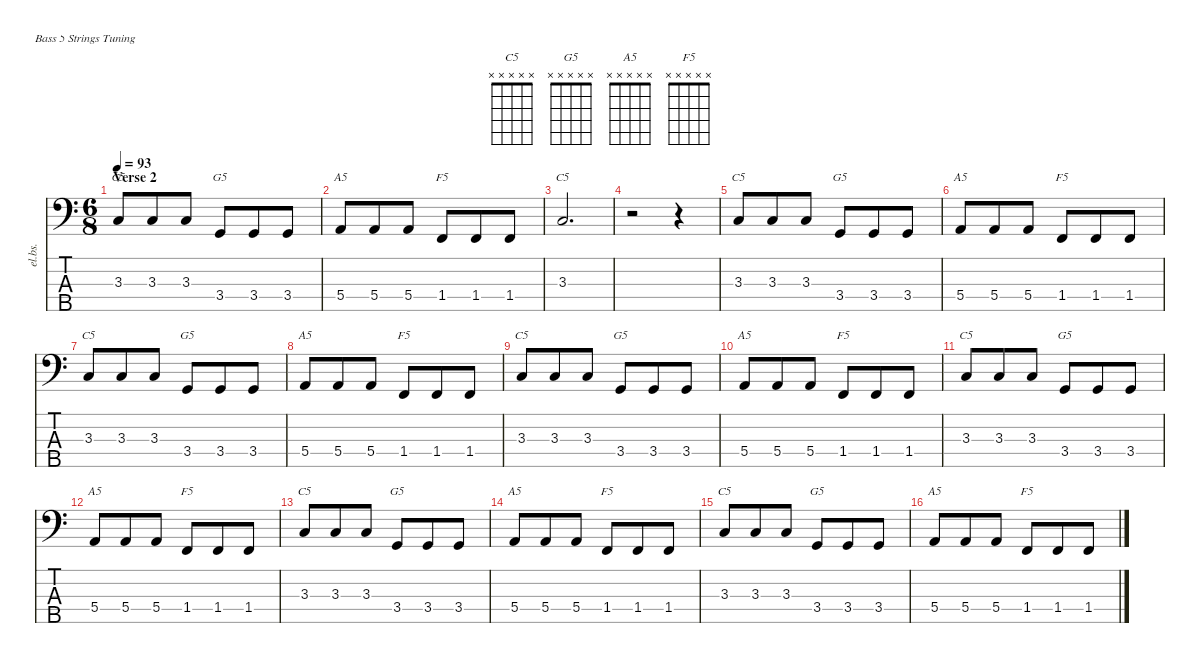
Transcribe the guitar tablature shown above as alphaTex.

\defaultSystemsLayout 4
\hideDynamics
\bracketExtendMode nobrackets
\otherSystemsTrackNameOrientation horizontal
\track ("Bass" "el.bs.") {instrument electricbassfinger}
\staff {score tabs}
\tuning (G2 D2 A1 E1 B0)
\chord ("C5" x x x x x)
\chord ("G5" x x x x x)
\chord ("A5" x x x x x)
\chord ("F5" x x x x x)
\ts (6 8)
\section ("" "Verse 2")
\tempo 93
\clef f4
\ks c
3.3.8{ch "C5" dy f beam Up} 3.3.8{beam Up} 3.3.8{beam Up} 3.4.8{ch "G5" beam Up} 3.4.8{beam Up} 3.4.8{beam Up} |
5.4.8{ch "A5" beam Up} 5.4.8{beam Up} 5.4.8{beam Up} 1.4.8{ch "F5" beam Up} 1.4.8{beam Up} 1.4.8{beam Up} |
3.3.2{d ch "C5" beam Up} |
r.2{beam Down} r.4{beam Down} |
3.3.8{ch "C5" beam Up} 3.3.8{beam Up} 3.3.8{beam Up} 3.4.8{ch "G5" beam Up} 3.4.8{beam Up} 3.4.8{beam Up} |
5.4.8{ch "A5" beam Up} 5.4.8{beam Up} 5.4.8{beam Up} 1.4.8{ch "F5" beam Up} 1.4.8{beam Up} 1.4.8{beam Up} |
3.3.8{ch "C5" beam Up} 3.3.8{beam Up} 3.3.8{beam Up} 3.4.8{ch "G5" beam Up} 3.4.8{beam Up} 3.4.8{beam Up} |
5.4.8{ch "A5" beam Up} 5.4.8{beam Up} 5.4.8{beam Up} 1.4.8{ch "F5" beam Up} 1.4.8{beam Up} 1.4.8{beam Up} |
3.3.8{ch "C5" beam Up} 3.3.8{beam Up} 3.3.8{beam Up} 3.4.8{ch "G5" beam Up} 3.4.8{beam Up} 3.4.8{beam Up} |
5.4.8{ch "A5" beam Up} 5.4.8{beam Up} 5.4.8{beam Up} 1.4.8{ch "F5" beam Up} 1.4.8{beam Up} 1.4.8{beam Up} |
3.3.8{ch "C5" beam Up} 3.3.8{beam Up} 3.3.8{beam Up} 3.4.8{ch "G5" beam Up} 3.4.8{beam Up} 3.4.8{beam Up} |
5.4.8{ch "A5" beam Up} 5.4.8{beam Up} 5.4.8{beam Up} 1.4.8{ch "F5" beam Up} 1.4.8{beam Up} 1.4.8{beam Up} |
3.3.8{ch "C5" beam Up} 3.3.8{beam Up} 3.3.8{beam Up} 3.4.8{ch "G5" beam Up} 3.4.8{beam Up} 3.4.8{beam Up} |
5.4.8{ch "A5" beam Up} 5.4.8{beam Up} 5.4.8{beam Up} 1.4.8{ch "F5" beam Up} 1.4.8{beam Up} 1.4.8{beam Up} |
3.3.8{ch "C5" beam Up} 3.3.8{beam Up} 3.3.8{beam Up} 3.4.8{ch "G5" beam Up} 3.4.8{beam Up} 3.4.8{beam Up} |
5.4.8{ch "A5" beam Up} 5.4.8{beam Up} 5.4.8{beam Up} 1.4.8{ch "F5" beam Up} 1.4.8{beam Up} 1.4.8{beam Up}
